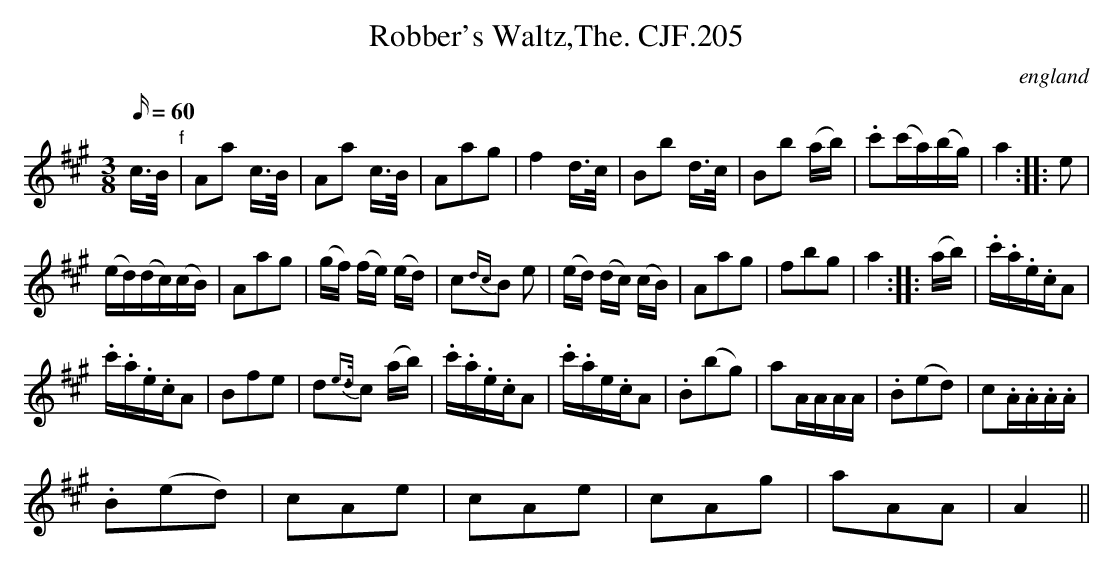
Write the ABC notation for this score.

X:1
T:Robber's Waltz,The. CJF.205
O:england
M:3/8
L:1/16
Q:60
K:A
c>B"f"|A2a2 c>B|A2a2 c>B|A2a2g2|f4d>c|B2b2 d>c|\
B2b2 (ab)|.c'2(c'a)(bg)|a4:||:e2|
(ed)(dc)(cB)|A2a2g2|(gf) (fe) (ed)|c2{dc}B2 e2|\
(ed) (dc) (cB)|A2a2g2|f2b2g2|a4:||:(ab)|.c'.a.e.cA2|
.c'.a.e.cA2|B2f2e2|d2{e>d}c2 (ab)|.c'.a.e.cA2|.c'.ae.cA2|\
.B2(b2g2)|""a2AAAA|.B2(e2d2)|c2.A.A.A.A|
.B2(e2d2)|c2A2e2|c2A2e2|c2A2g2|a2A2A2|A4||
